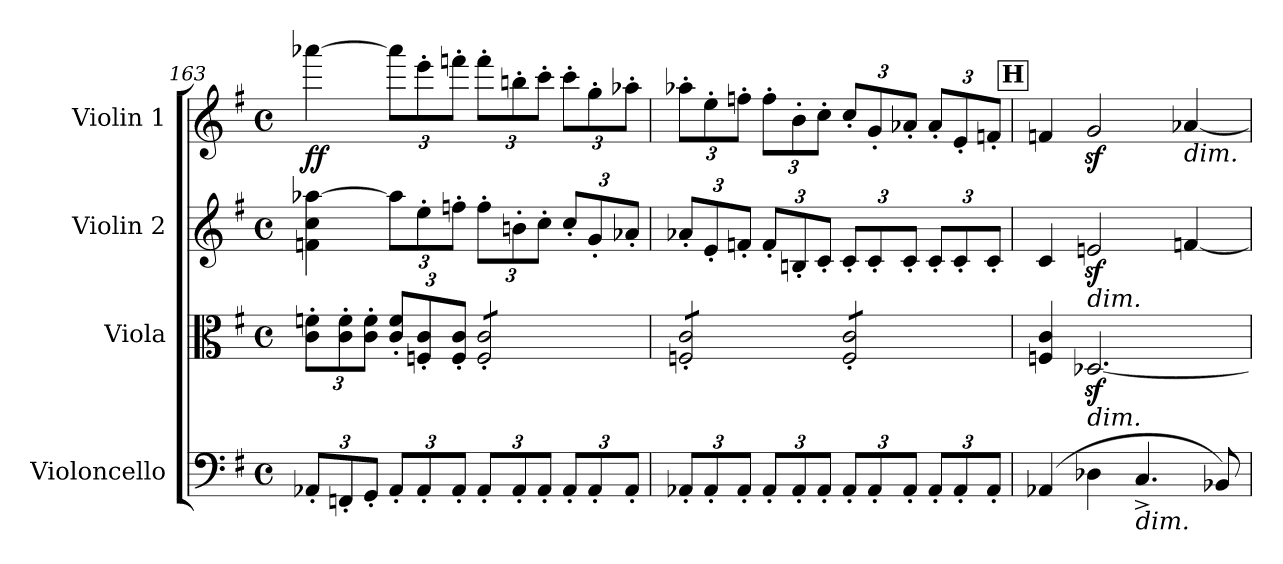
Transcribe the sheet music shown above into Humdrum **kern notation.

**kern	**dynam	**kern	**dynam	**kern	**dynam	**kern	**dynam
*part4	*part4	*part3	*part3	*part2	*part2	*part1	*part1
*staff4	*staff4	*staff3	*staff3	*staff2	*staff2	*staff1	*staff1
*I"Violoncello	*	*I"Viola	*	*I"Violin 2	*	*I"Violin 1	*
*I'Vc	*	*I'Vla	*	*I'Vln	*	*I'Vln	*
!!LO:LB:g=z
*clefF4	*	*clefC3	*	*clefG2	*	*clefG2	*
*k[f#]	*	*k[f#]	*	*k[f#]	*	*k[f#]	*
*M4/4	*	*M4/4	*	*M4/4	*	*M4/4	*
*met(c)	*	*met(c)	*	*met(c)	*	*met(c)	*
*Xbrackettup	*	*Xbrackettup	*	*	*	*	*
=163	=163	=163	=163	=163	=163	=163	=163
!	!LO:DY:b	!	!LO:DY:b	!	!LO:DY:b	!	!LO:DY:b
12AA-X'/L	other-dynamics	12c\' 12fn\'L	other-dynamics	4fn\ 4cc\ [4aa-X\	other-dynamics	[4aaa-X\	ff
12FFn'/	.	12c\' 12f\'	.	.	.	.	.
12GG'/J	.	12c\' 12f\'J	.	.	.	.	.
*	*	*	*	*Xbrackettup	*	*Xbrackettup	*
12AA-'/L	.	12c/' 12f/'L	.	12aa-\L]	.	12aaa-\L]	.
12AA-'/	.	12Fn/' 12c/'	.	12ee'\	.	12eee'\	.
12AA-'/J	.	12F/' 12c/'J	.	12ffn'\J	.	12fffn'\J	.
*	*	*tremolo	*	*	*	*	*
12AA-'/L	.	12F/' 12c/'L	.	12ff'\L	.	12fff'\L	.
12AA-'/	.	12F/' 12c/'	.	12bn'\	.	12bbn'\	.
12AA-'/J	.	12F/' 12c/'	.	12cc'\J	.	12ccc'\J	.
12AA-'/L	.	12F/' 12c/'	.	12cc'/L	.	12ccc'\L	.
12AA-'/	.	12F/' 12c/'	.	12g'/	.	12gg'\	.
12AA-'/J	.	12F/' 12c/'J	.	12a-X'/J	.	12aa-X'\J	.
=164	=164	=164	=164	=164	=164	=164	=164
12AA-X'/L	.	12Fn/' 12c/'L	.	12a-X'/L	.	12aa-X'\L	.
12AA-'/	.	12Fn/' 12c/'	.	12e'/	.	12ee'\	.
12AA-'/J	.	12Fn/' 12c/'	.	12fn'/J	.	12ffn'\J	.
12AA-'/L	.	12Fn/' 12c/'	.	12f'/L	.	12ff'\L	.
12AA-'/	.	12Fn/' 12c/'	.	12Bn'/	.	12b'\	.
12AA-'/J	.	12Fn/' 12c/'J	.	12c'/J	.	12cc'\J	.
12AA-'/L	.	12F/' 12c/'L	.	12c'/L	.	12cc'/L	.
12AA-'/	.	12F/' 12c/'	.	12c'/	.	12g'/	.
12AA-'/J	.	12F/' 12c/'	.	12c'/J	.	12a-X'/J	.
12AA-'/L	.	12F/' 12c/'	.	12c'/L	.	12a-'/L	.
12AA-'/	.	12F/' 12c/'	.	12c'/	.	12e'/	.
12AA-'/J	.	12F/' 12c/'J	.	12c'/J	.	12fn'/J	.
*	*	*Xtremolo	*	*	*	*	*
!!LO:REH:place=s1:a:B:cj:fs=14:t=H
=165	=165	=165	=165	=165	=165	=165	=165
(4AA-X/	.	4Fn/ 4c/	.	4c/	.	4fn/	.
!	!	!	!	!LO:TX:b:i:t=dim.	!	!	!
!	!	!LO:TX:b:i:t=dim.	!	!	!	!	!
4D-X\	.	[2.D-Xz</	.	2enz</	.	2gz</	.
!LO:TX:b:i:t=dim.	!	!	!	!	!	!	!
4.C^/	.	.	.	.	.	.	.
!	!	!	!	!	!	!LO:TX:b:i:t=dim.	!
.	.	.	.	[4fn/	.	[4a-X/	.
8BB-X/)	.	.	.	.	.	.	.
=	=	=	=	=	=	=	=
*-	*-	*-	*-	*-	*-	*-	*-
